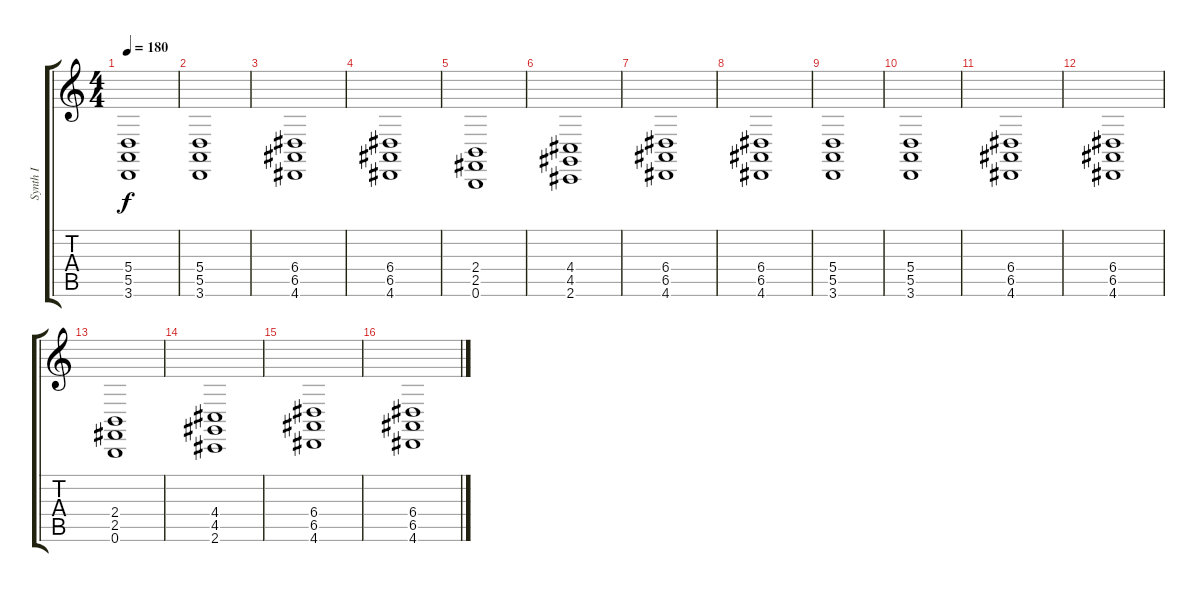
\track ("Synth I" "Synth I") {instrument synthstrings1}
\staff {score tabs}
\tuning (B3 Gb3 D3 A2 E2 B1) {hide}
\ts (4 4)
\tempo 180
\clef g2
\ks c
(5.4 5.5 3.6).1{dy f} |
(5.4 5.5 3.6).1 |
(6.4 6.5 4.6).1 |
(6.4 6.5 4.6).1 |
(2.4 2.5 0.6).1 |
(4.4 4.5 2.6).1 |
(6.4 6.5 4.6).1 |
(6.4 6.5 4.6).1 |
(5.4 5.5 3.6).1 |
(5.4 5.5 3.6).1 |
(6.4 6.5 4.6).1 |
(6.4 6.5 4.6).1 |
(2.4 2.5 0.6).1 |
(4.4 4.5 2.6).1 |
(6.4 6.5 4.6).1 |
(6.4 6.5 4.6).1
